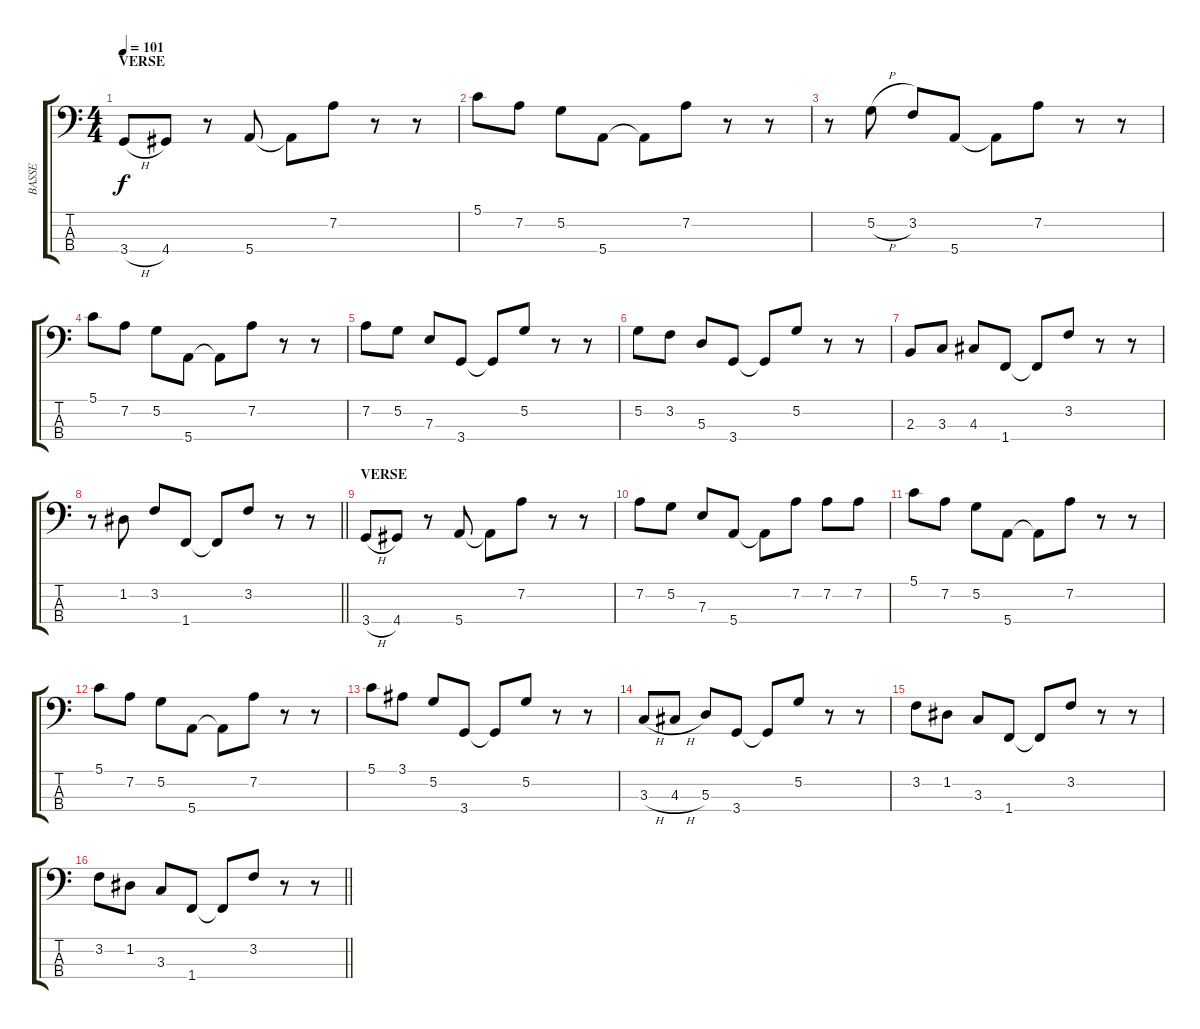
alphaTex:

\track ("BASSE" "BASSE") {instrument electricbassfinger}
\staff {score tabs}
\tuning (G2 D2 A1 E1) {hide}
\ts (4 4)
\section ("" "VERSE")
\tempo 101
\clef f4
\ks c
3.4{h}.8{dy f} 4.4.8 r.8 5.4.8 5.4{t}.8 7.2.8 r.8 r.8 |
5.1.8 7.2.8 5.2.8 5.4.8 5.4{t}.8 7.2.8 r.8 r.8 |
r.8 5.2{h}.8 3.2.8 5.4.8 5.4{t}.8 7.2.8 r.8 r.8 |
5.1.8 7.2.8 5.2.8 5.4.8 5.4{t}.8 7.2.8 r.8 r.8 |
7.2.8 5.2.8 7.3.8 3.4.8 3.4{t}.8 5.2.8 r.8 r.8 |
5.2.8 3.2.8 5.3.8 3.4.8 3.4{t}.8 5.2.8 r.8 r.8 |
2.3.8 3.3.8 4.3.8 1.4.8 1.4{t}.8 3.2.8 r.8 r.8 |
\barLineRight lightlight
r.8 1.2.8 3.2.8 1.4.8 1.4{t}.8 3.2.8 r.8 r.8 |
\section ("" "VERSE")
3.4{h}.8 4.4.8 r.8 5.4.8 5.4{t}.8 7.2.8 r.8 r.8 |
7.2.8 5.2.8 7.3.8 5.4.8 5.4{t}.8 7.2.8 7.2.8 7.2.8 |
5.1.8 7.2.8 5.2.8 5.4.8 5.4{t}.8 7.2.8 r.8 r.8 |
5.1.8 7.2.8 5.2.8 5.4.8 5.4{t}.8 7.2.8 r.8 r.8 |
5.1.8 3.1.8 5.2.8 3.4.8 3.4{t}.8 5.2.8 r.8 r.8 |
3.3{h}.8 4.3{h}.8 5.3.8 3.4.8 3.4{t}.8 5.2.8 r.8 r.8 |
3.2.8 1.2.8 3.3.8 1.4.8 1.4{t}.8 3.2.8 r.8 r.8 |
\barLineRight lightlight
3.2.8 1.2.8 3.3.8 1.4.8 1.4{t}.8 3.2.8 r.8 r.8
